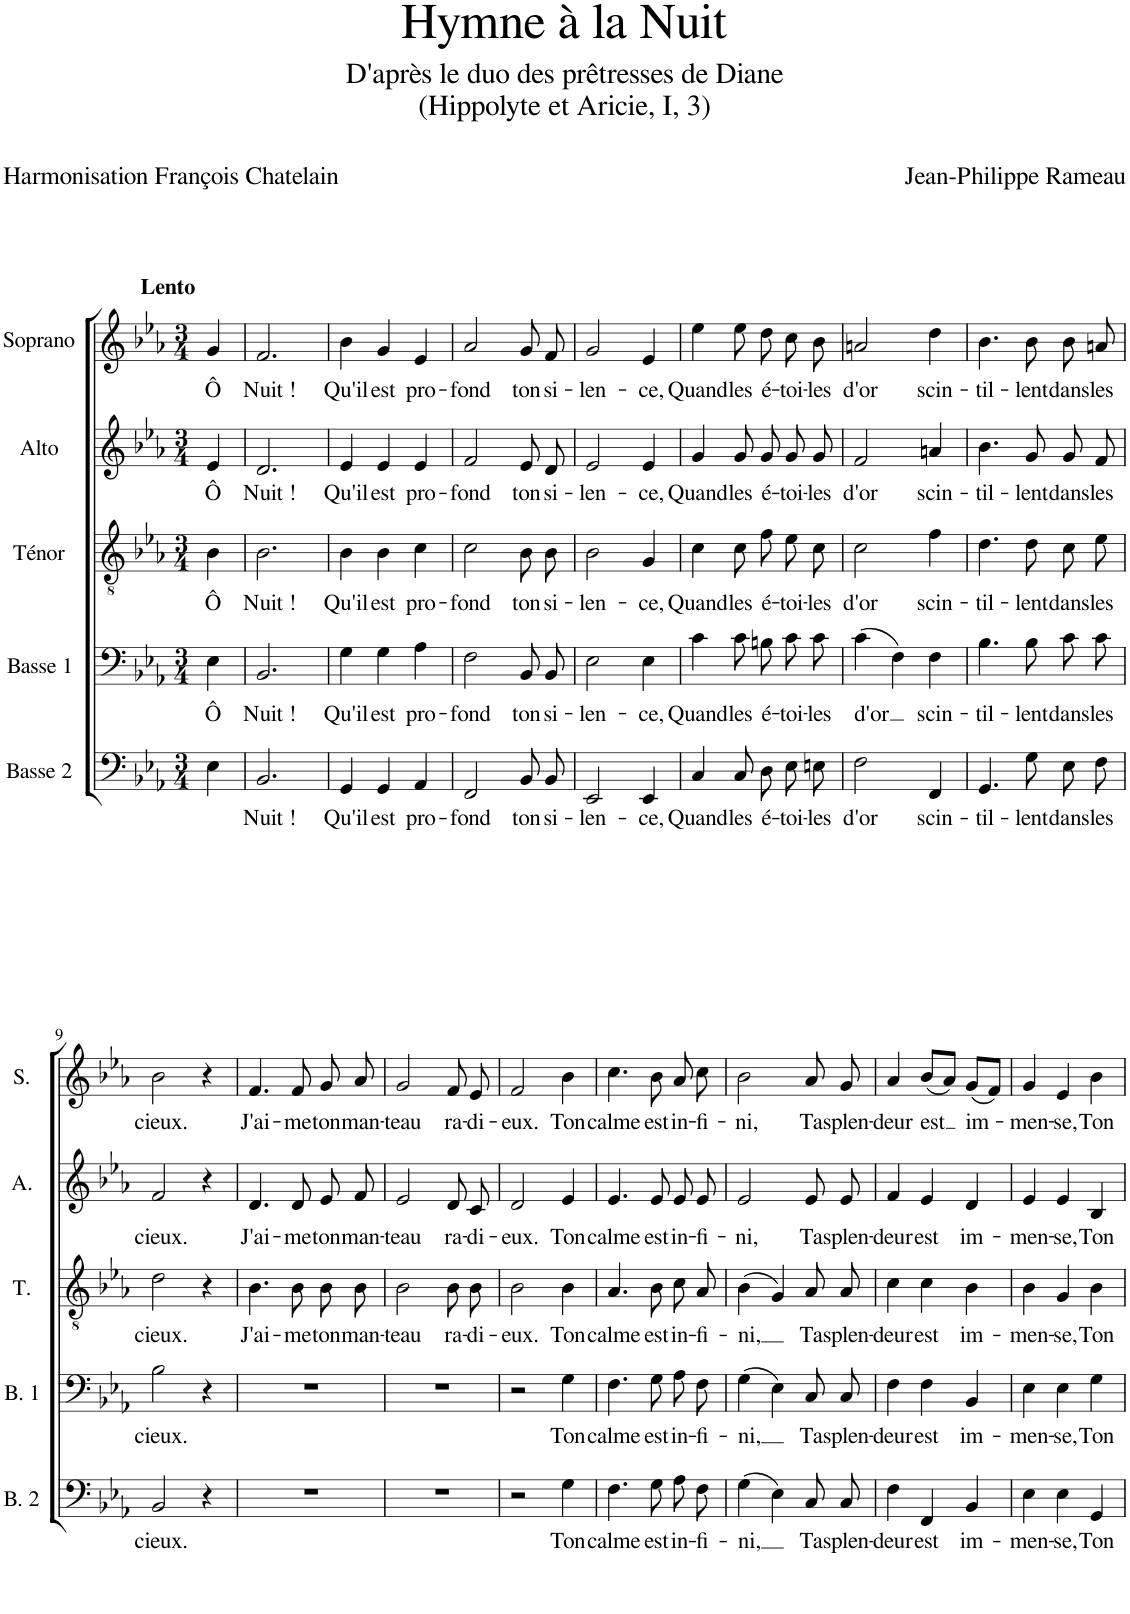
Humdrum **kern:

**kern	**text	**kern	**text	**kern	**text	**kern	**text	**kern	**text
*part5	*part5	*part4	*part4	*part3	*part3	*part2	*part2	*part1	*part1
*staff5	*staff5	*staff4	*staff4	*staff3	*staff3	*staff2	*staff2	*staff1	*staff1
*I"Basse 2	*	*I"Basse 1	*	*I"Ténor	*	*I"Alto	*	*I"Soprano	*
*I'B. 2	*	*I'B. 1	*	*I'T.	*	*I'A.	*	*I'S.	*
*clefF4	*	*clefF4	*	*clefGv2	*	*clefG2	*	*clefG2	*
*k[b-e-a-]	*	*k[b-e-a-]	*	*k[b-e-a-]	*	*k[b-e-a-]	*	*k[b-e-a-]	*
*M3/4	*	*M3/4	*	*M3/4	*	*M3/4	*	*M3/4	*
=1	=1	=1	=1	=1	=1	=1	=1	=1	=1
!	!	!	!	!	!	!	!	!LO:TX:a:B:t=Lento	!
!	!	!	!LO:LY:b	!	!LO:LY:b	!	!LO:LY:b	!	!LO:LY:b
4E-\	.	4E-\	Ô	4B-\	Ô	4e-/	Ô	4g/	Ô
=2	=2	=2	=2	=2	=2	=2	=2	=2	=2
!	!LO:LY:b	!	!LO:LY:b	!	!LO:LY:b	!	!LO:LY:b	!	!LO:LY:b
2.BB-/	Nuit !	2.BB-/	Nuit !	2.B-\	Nuit !	2.d/	Nuit !	2.f/	Nuit !
=3	=3	=3	=3	=3	=3	=3	=3	=3	=3
!	!LO:LY:b	!	!LO:LY:b	!	!LO:LY:b	!	!LO:LY:b	!	!LO:LY:b
4GG/	Qu'il	4G\	Qu'il	4B-\	Qu'il	4e-/	Qu'il	4b-\	Qu'il
!	!LO:LY:b	!	!LO:LY:b	!	!LO:LY:b	!	!LO:LY:b	!	!LO:LY:b
4GG/	est	4G\	est	4B-\	est	4e-/	est	4g/	est
!	!LO:LY:b	!	!LO:LY:b	!	!LO:LY:b	!	!LO:LY:b	!	!LO:LY:b
4AA-/	pro-	4A-\	pro-	4c\	pro-	4e-/	pro-	4e-/	pro-
=4	=4	=4	=4	=4	=4	=4	=4	=4	=4
!	!LO:LY:b	!	!LO:LY:b	!	!LO:LY:b	!	!LO:LY:b	!	!LO:LY:b
2FF/	-fond	2F\	-fond	2c\	-fond	2f/	-fond	2a-/	-fond
!	!LO:LY:b	!	!LO:LY:b	!	!LO:LY:b	!	!LO:LY:b	!	!LO:LY:b
8BB-/L	ton	8BB-/L	ton	8B-\L	ton	8e-/L	ton	8g/	ton
!	!LO:LY:b	!	!LO:LY:b	!	!LO:LY:b	!	!LO:LY:b	!	!LO:LY:b
8BB-/J	si-	8BB-/J	si-	8B-\J	si-	8d/J	si-	8f/	si-
=5	=5	=5	=5	=5	=5	=5	=5	=5	=5
!	!LO:LY:b	!	!LO:LY:b	!	!LO:LY:b	!	!LO:LY:b	!	!LO:LY:b
2EE-/	-len-	2E-\	-len-	2B-\	-len-	2e-/	-len-	2g/	-len-
!	!LO:LY:b	!	!LO:LY:b	!	!LO:LY:b	!	!LO:LY:b	!	!LO:LY:b
4EE-/	-ce,	4E-\	-ce,	4G/	-ce,	4e-/	-ce,	4e-/	-ce,
=6	=6	=6	=6	=6	=6	=6	=6	=6	=6
!	!LO:LY:b	!	!LO:LY:b	!	!LO:LY:b	!	!LO:LY:b	!	!LO:LY:b
4C/	Quand	4c\	Quand	4c\	Quand	4g/	Quand	4ee-\	Quand
!	!LO:LY:b	!	!LO:LY:b	!	!LO:LY:b	!	!LO:LY:b	!	!LO:LY:b
8C/L	les	8c\L	les	8c\L	les	8g/L	les	8ee-\	les
!	!LO:LY:b	!	!LO:LY:b	!	!LO:LY:b	!	!LO:LY:b	!	!LO:LY:b
8D/J	é-	8Bn\J	é-	8f\J	é-	8g/J	é-	8dd\	é-
!	!LO:LY:b	!	!LO:LY:b	!	!LO:LY:b	!	!LO:LY:b	!	!LO:LY:b
8E-\L	-toi-	8c\L	-toi-	8e-\L	-toi-	8g/L	-toi-	8cc\	-toi-
!	!LO:LY:b	!	!LO:LY:b	!	!LO:LY:b	!	!LO:LY:b	!	!LO:LY:b
8En\J	-les	8c\J	-les	8c\J	-les	8g/J	-les	8b-\	-les
=7	=7	=7	=7	=7	=7	=7	=7	=7	=7
!	!LO:LY:b	!	!LO:LY:b	!	!LO:LY:b	!	!LO:LY:b	!	!LO:LY:b
2F\	d'or	(4c\	d'or	2c\	d'or	2f/	d'or	2an/	d'or
.	.	4F\)	.	.	.	.	.	.	.
!	!LO:LY:b	!	!LO:LY:b	!	!LO:LY:b	!	!LO:LY:b	!	!LO:LY:b
4FF/	scin-	4F\	scin-	4f\	scin-	4an/	scin-	4dd\	scin-
=8	=8	=8	=8	=8	=8	=8	=8	=8	=8
!	!LO:LY:b	!	!LO:LY:b	!	!LO:LY:b	!	!LO:LY:b	!	!LO:LY:b
4.GG/	-til-	4.B-\	-til-	4.d\	-til-	4.b-\	-til-	4.b-\	-til-
!	!LO:LY:b	!	!LO:LY:b	!	!LO:LY:b	!	!LO:LY:b	!	!LO:LY:b
8G\	-lent	8B-\	-lent	8d\	-lent	8g/	-lent	8b-\	-lent
!	!LO:LY:b	!	!LO:LY:b	!	!LO:LY:b	!	!LO:LY:b	!	!LO:LY:b
8E-\L	dans	8c\L	dans	8c\L	dans	8g/L	dans	8b-\	dans
!	!LO:LY:b	!	!LO:LY:b	!	!LO:LY:b	!	!LO:LY:b	!	!LO:LY:b
8F\J	les	8c\J	les	8e-\J	les	8f/J	les	8an/	les
!!LO:LB:g=z
=9	=9	=9	=9	=9	=9	=9	=9	=9	=9
!	!LO:LY:b	!	!LO:LY:b	!	!LO:LY:b	!	!LO:LY:b	!	!LO:LY:b
2BB-/	cieux.	2B-\	cieux.	2d\	cieux.	2f/	cieux.	2b-\	cieux.
4r	.	4r	.	4r	.	4r	.	4r	.
=10	=10	=10	=10	=10	=10	=10	=10	=10	=10
!	!	!	!	!	!LO:LY:b	!	!LO:LY:b	!	!LO:LY:b
2.r	.	2.r	.	4.B-\	J'ai-	4.d/	J'ai-	4.f/	J'ai-
!	!	!	!	!	!LO:LY:b	!	!LO:LY:b	!	!LO:LY:b
.	.	.	.	8B-\	-me	8d/	-me	8f/	-me
!	!	!	!	!	!LO:LY:b	!	!LO:LY:b	!	!LO:LY:b
.	.	.	.	8B-\L	ton	8e-/L	ton	8g/	ton
!	!	!	!	!	!LO:LY:b	!	!LO:LY:b	!	!LO:LY:b
.	.	.	.	8B-\J	man-	8f/J	man-	8a-/	man-
=11	=11	=11	=11	=11	=11	=11	=11	=11	=11
!	!	!	!	!	!LO:LY:b	!	!LO:LY:b	!	!LO:LY:b
2.r	.	2.r	.	2B-\	-teau	2e-/	-teau	2g/	-teau
!	!	!	!	!	!LO:LY:b	!	!LO:LY:b	!	!LO:LY:b
.	.	.	.	8B-\L	ra-	8d/L	ra-	8f/	ra-
!	!	!	!	!	!LO:LY:b	!	!LO:LY:b	!	!LO:LY:b
.	.	.	.	8B-\J	-di-	8c/J	-di-	8e-/	-di-
=12	=12	=12	=12	=12	=12	=12	=12	=12	=12
!	!	!	!	!	!LO:LY:b	!	!LO:LY:b	!	!LO:LY:b
2r	.	2r	.	2B-\	-eux.	2d/	-eux.	2f/	-eux.
!	!LO:LY:b	!	!LO:LY:b	!	!LO:LY:b	!	!LO:LY:b	!	!LO:LY:b
4G\	Ton	4G\	Ton	4B-\	Ton	4e-/	Ton	4b-\	Ton
=13	=13	=13	=13	=13	=13	=13	=13	=13	=13
!	!LO:LY:b	!	!LO:LY:b	!	!LO:LY:b	!	!LO:LY:b	!	!LO:LY:b
4.F\	calme	4.F\	calme	4.A-/	calme	4.e-/	calme	4.cc\	calme
!	!LO:LY:b	!	!LO:LY:b	!	!LO:LY:b	!	!LO:LY:b	!	!LO:LY:b
8G\	est	8G\	est	8B-\	est	8e-/	est	8b-\	est
!	!LO:LY:b	!	!LO:LY:b	!	!LO:LY:b	!	!LO:LY:b	!	!LO:LY:b
8A-\L	in-	8A-\L	in-	8c\L	in-	8e-/L	in-	8a-/	in-
!	!LO:LY:b	!	!LO:LY:b	!	!LO:LY:b	!	!LO:LY:b	!	!LO:LY:b
8F\J	-fi-	8F\J	-fi-	8A-\J	-fi-	8e-/J	-fi-	8cc\	-fi-
=14	=14	=14	=14	=14	=14	=14	=14	=14	=14
!	!LO:LY:b	!	!LO:LY:b	!	!LO:LY:b	!	!LO:LY:b	!	!LO:LY:b
(4G\	-ni,	(4G\	-ni,	(4B-\	-ni,	2e-/	-ni,	2b-\	-ni,
4E-\)	.	4E-\)	.	4G/)	.	.	.	.	.
!	!LO:LY:b	!	!LO:LY:b	!	!LO:LY:b	!	!LO:LY:b	!	!LO:LY:b
8C/L	Ta	8C/L	Ta	8A-/L	Ta	8e-/L	Ta	8a-/	Ta
!	!LO:LY:b	!	!LO:LY:b	!	!LO:LY:b	!	!LO:LY:b	!	!LO:LY:b
8C/J	splen-	8C/J	splen-	8A-/J	splen-	8e-/J	splen-	8g/	splen-
=15	=15	=15	=15	=15	=15	=15	=15	=15	=15
!	!LO:LY:b	!	!LO:LY:b	!	!LO:LY:b	!	!LO:LY:b	!	!LO:LY:b
4F\	-deur	4F\	-deur	4c\	-deur	4f/	-deur	4a-/	-deur
!	!LO:LY:b	!	!LO:LY:b	!	!LO:LY:b	!	!LO:LY:b	!	!LO:LY:b
4FF/	est	4F\	est	4c\	est	4e-/	est	(8b-/L	-est
.	.	.	.	.	.	.	.	8a-/J)	.
!	!LO:LY:b	!	!LO:LY:b	!	!LO:LY:b	!	!LO:LY:b	!	!LO:LY:b
4BB-/	im-	4BB-/	im-	4B-\	im-	4d/	im-	(8g/L	im-
.	.	.	.	.	.	.	.	8f/J)	.
=16	=16	=16	=16	=16	=16	=16	=16	=16	=16
!	!LO:LY:b	!	!LO:LY:b	!	!LO:LY:b	!	!LO:LY:b	!	!LO:LY:b
4E-\	-men-	4E-\	-men-	4B-\	-men-	4e-/	-men-	4g/	-men-
!	!LO:LY:b	!	!LO:LY:b	!	!LO:LY:b	!	!LO:LY:b	!	!LO:LY:b
4E-\	-se,	4E-\	-se,	4G/	-se,	4e-/	-se,	4e-/	-se,
!	!LO:LY:b	!	!LO:LY:b	!	!LO:LY:b	!	!LO:LY:b	!	!LO:LY:b
4GG/	Ton	4G\	Ton	4B-\	Ton	4B-/	Ton	4b-\	Ton
=	=	=	=	=	=	=	=	=	=
*-	*-	*-	*-	*-	*-	*-	*-	*-	*-
